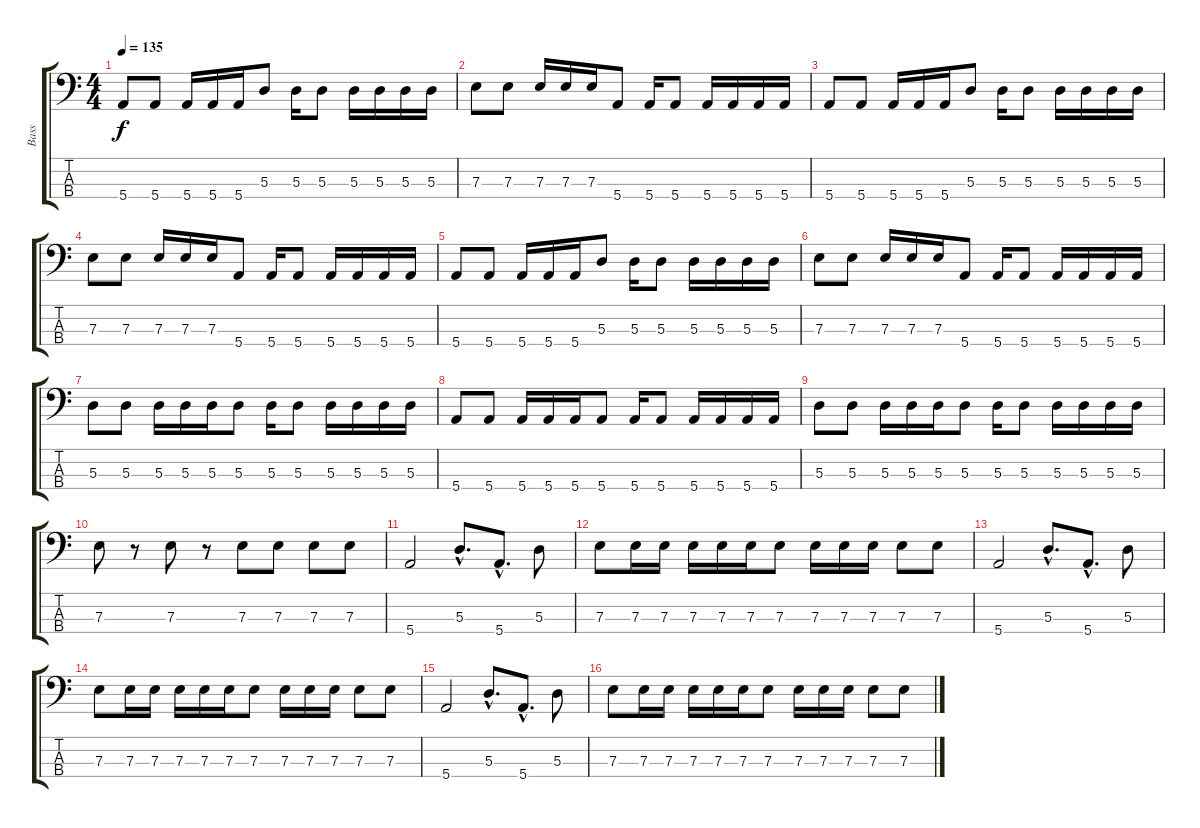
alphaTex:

\track ("Bass" "Bass") {instrument electricbasspick}
\staff {score tabs}
\tuning (G2 D2 A1 E1) {hide}
\ts (4 4)
\tempo 135
\clef f4
\ks c
5.4.8{dy f} 5.4.8 5.4.16 5.4.16 5.4.16 5.3.8 5.3.16 5.3.8 5.3.16 5.3.16 5.3.16 5.3.16 |
7.3.8 7.3.8 7.3.16 7.3.16 7.3.16 5.4.8 5.4.16 5.4.8 5.4.16 5.4.16 5.4.16 5.4.16 |
5.4.8 5.4.8 5.4.16 5.4.16 5.4.16 5.3.8 5.3.16 5.3.8 5.3.16 5.3.16 5.3.16 5.3.16 |
7.3.8 7.3.8 7.3.16 7.3.16 7.3.16 5.4.8 5.4.16 5.4.8 5.4.16 5.4.16 5.4.16 5.4.16 |
5.4.8 5.4.8 5.4.16 5.4.16 5.4.16 5.3.8 5.3.16 5.3.8 5.3.16 5.3.16 5.3.16 5.3.16 |
7.3.8 7.3.8 7.3.16 7.3.16 7.3.16 5.4.8 5.4.16 5.4.8 5.4.16 5.4.16 5.4.16 5.4.16 |
5.3.8 5.3.8 5.3.16 5.3.16 5.3.16 5.3.8 5.3.16 5.3.8 5.3.16 5.3.16 5.3.16 5.3.16 |
5.4.8 5.4.8 5.4.16 5.4.16 5.4.16 5.4.8 5.4.16 5.4.8 5.4.16 5.4.16 5.4.16 5.4.16 |
5.3.8 5.3.8 5.3.16 5.3.16 5.3.16 5.3.8 5.3.16 5.3.8 5.3.16 5.3.16 5.3.16 5.3.16 |
7.3.8 r.8 7.3.8 r.8 7.3.8 7.3.8 7.3.8 7.3.8 |
5.4.2 5.3{hac}.8{d} 5.4{hac}.8{d} 5.3.8 |
7.3.8 7.3.16 7.3.16 7.3.16 7.3.16 7.3.16 7.3.8 7.3.16 7.3.16 7.3.16 7.3.8 7.3.8 |
5.4.2 5.3{hac}.8{d} 5.4{hac}.8{d} 5.3.8 |
7.3.8 7.3.16 7.3.16 7.3.16 7.3.16 7.3.16 7.3.8 7.3.16 7.3.16 7.3.16 7.3.8 7.3.8 |
5.4.2 5.3{hac}.8{d} 5.4{hac}.8{d} 5.3.8 |
7.3.8 7.3.16 7.3.16 7.3.16 7.3.16 7.3.16 7.3.8 7.3.16 7.3.16 7.3.16 7.3.8 7.3.8
